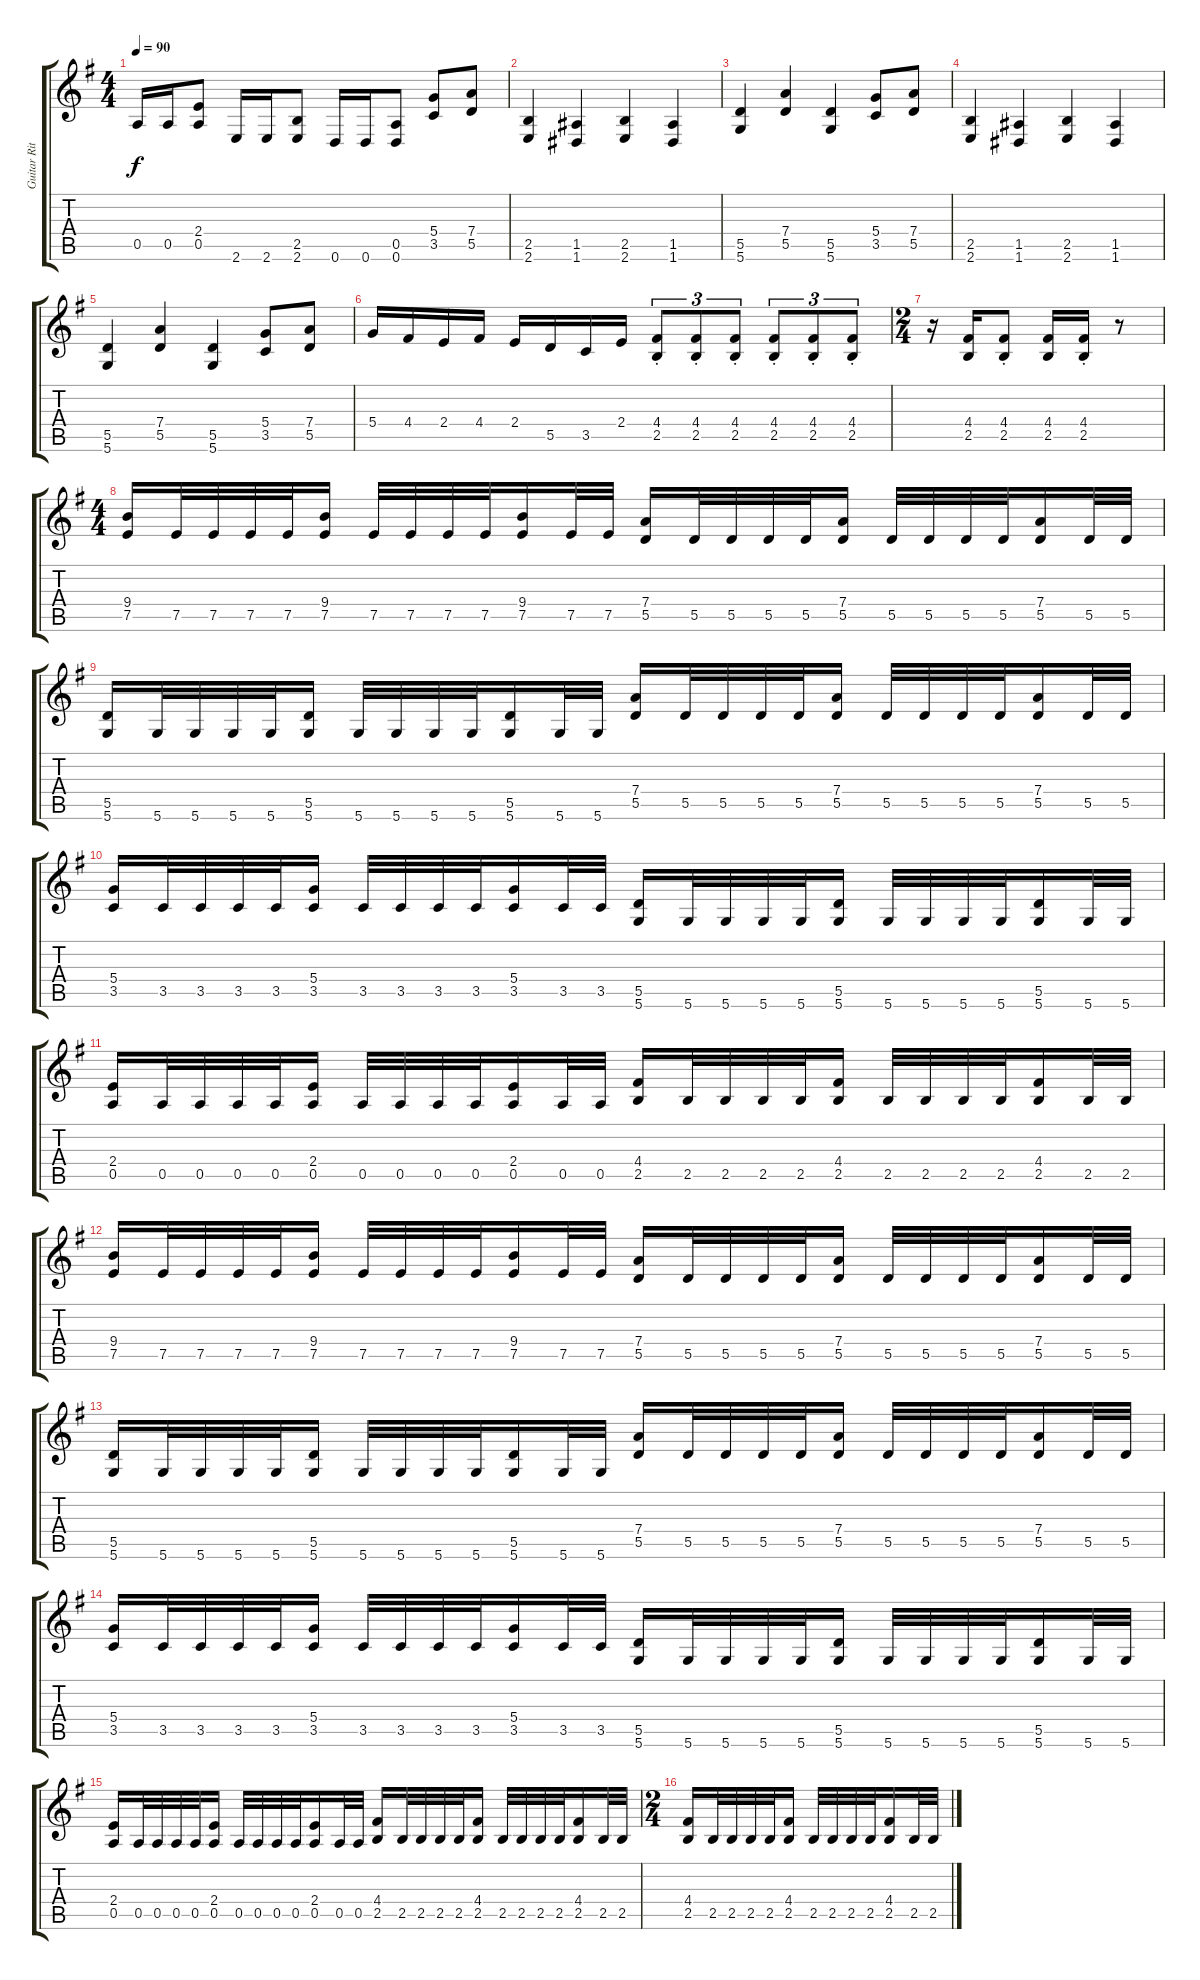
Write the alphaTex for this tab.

\track ("Guitar Ritm" "Guitar Rit") {instrument distortionguitar}
\staff {score tabs}
\tuning (E4 B3 G3 D3 A2 D2) {hide}
\ts (4 4)
\tempo 90
\clef g2
\ks g
0.5.16{dy f} 0.5.16 (2.4 0.5).8 2.6.16 2.6.16 (2.5 2.6).8 0.6.16 0.6.16 (0.5 0.6).8 (5.4 3.5).8 (7.4 5.5).8 |
(2.5 2.6).4 (1.5 1.6).4 (2.5 2.6).4 (1.5 1.6).4 |
(5.5 5.6).4 (7.4 5.5).4 (5.5 5.6).4 (5.4 3.5).8 (7.4 5.5).8 |
(2.5 2.6).4 (1.5 1.6).4 (2.5 2.6).4 (1.5 1.6).4 |
(5.5 5.6).4 (7.4 5.5).4 (5.5 5.6).4 (5.4 3.5).8 (7.4 5.5).8 |
5.4.16{balance 16} 4.4.16 2.4.16 4.4.16 2.4.16 5.5.16 3.5.16 2.4.16 (4.4{st} 2.5{st}).8{tu (3 2)} (4.4{st} 2.5{st}).8{tu (3 2)} (4.4{st} 2.5{st}).8{tu (3 2)} (4.4{st} 2.5{st}).8{tu (3 2)} (4.4{st} 2.5{st}).8{tu (3 2)} (4.4{st} 2.5{st}).8{tu (3 2)} |
\ts (2 4)
r.16 (4.4 2.5).16 (4.4{st} 2.5{st}).8 (4.4 2.5).16 (4.4{st} 2.5{st}).16 r.8 |
\ts (4 4)
(9.4 7.5).16{balance 8} 7.5.32 7.5.32 7.5.32 7.5.32 (9.4 7.5).16 7.5.32 7.5.32 7.5.32 7.5.32 (9.4 7.5).16 7.5.32 7.5.32 (7.4 5.5).16 5.5.32 5.5.32 5.5.32 5.5.32 (7.4 5.5).16 5.5.32 5.5.32 5.5.32 5.5.32 (7.4 5.5).16 5.5.32 5.5.32 |
(5.5 5.6).16 5.6.32 5.6.32 5.6.32 5.6.32 (5.5 5.6).16 5.6.32 5.6.32 5.6.32 5.6.32 (5.5 5.6).16 5.6.32 5.6.32 (7.4 5.5).16 5.5.32 5.5.32 5.5.32 5.5.32 (7.4 5.5).16 5.5.32 5.5.32 5.5.32 5.5.32 (7.4 5.5).16 5.5.32 5.5.32 |
(5.4 3.5).16 3.5.32 3.5.32 3.5.32 3.5.32 (5.4 3.5).16 3.5.32 3.5.32 3.5.32 3.5.32 (5.4 3.5).16 3.5.32 3.5.32 (5.5 5.6).16 5.6.32 5.6.32 5.6.32 5.6.32 (5.5 5.6).16 5.6.32 5.6.32 5.6.32 5.6.32 (5.5 5.6).16 5.6.32 5.6.32 |
(2.4 0.5).16 0.5.32 0.5.32 0.5.32 0.5.32 (2.4 0.5).16 0.5.32 0.5.32 0.5.32 0.5.32 (2.4 0.5).16 0.5.32 0.5.32 (4.4 2.5).16 2.5.32 2.5.32 2.5.32 2.5.32 (4.4 2.5).16 2.5.32 2.5.32 2.5.32 2.5.32 (4.4 2.5).16 2.5.32 2.5.32 |
(9.4 7.5).16{balance 8} 7.5.32 7.5.32 7.5.32 7.5.32 (9.4 7.5).16 7.5.32 7.5.32 7.5.32 7.5.32 (9.4 7.5).16 7.5.32 7.5.32 (7.4 5.5).16 5.5.32 5.5.32 5.5.32 5.5.32 (7.4 5.5).16 5.5.32 5.5.32 5.5.32 5.5.32 (7.4 5.5).16 5.5.32 5.5.32 |
(5.5 5.6).16 5.6.32 5.6.32 5.6.32 5.6.32 (5.5 5.6).16 5.6.32 5.6.32 5.6.32 5.6.32 (5.5 5.6).16 5.6.32 5.6.32 (7.4 5.5).16 5.5.32 5.5.32 5.5.32 5.5.32 (7.4 5.5).16 5.5.32 5.5.32 5.5.32 5.5.32 (7.4 5.5).16 5.5.32 5.5.32 |
(5.4 3.5).16 3.5.32 3.5.32 3.5.32 3.5.32 (5.4 3.5).16 3.5.32 3.5.32 3.5.32 3.5.32 (5.4 3.5).16 3.5.32 3.5.32 (5.5 5.6).16 5.6.32 5.6.32 5.6.32 5.6.32 (5.5 5.6).16 5.6.32 5.6.32 5.6.32 5.6.32 (5.5 5.6).16 5.6.32 5.6.32 |
(2.4 0.5).16 0.5.32 0.5.32 0.5.32 0.5.32 (2.4 0.5).16 0.5.32 0.5.32 0.5.32 0.5.32 (2.4 0.5).16 0.5.32 0.5.32 (4.4 2.5).16 2.5.32 2.5.32 2.5.32 2.5.32 (4.4 2.5).16 2.5.32 2.5.32 2.5.32 2.5.32 (4.4 2.5).16 2.5.32 2.5.32 |
\ts (2 4)
(4.4 2.5).16 2.5.32 2.5.32 2.5.32 2.5.32 (4.4 2.5).16 2.5.32 2.5.32 2.5.32 2.5.32 (4.4 2.5).16 2.5.32 2.5.32
